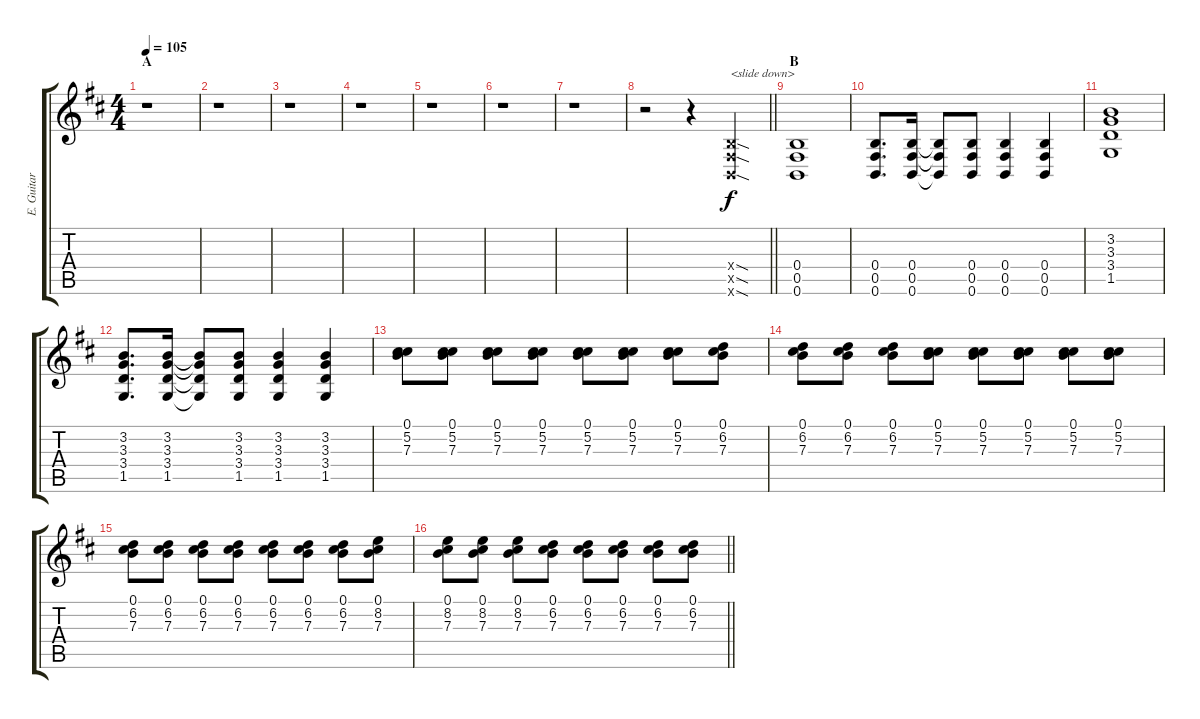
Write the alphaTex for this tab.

\track ("E. Guitar III" "E. Guitar ") {instrument overdrivenguitar}
\staff {score tabs}
\tuning (Db4 Ab3 E3 B2 Gb2 B1) {hide}
\ts (4 4)
\section ("" "A")
\tempo 105
\clef g2
\ks d
r.1{dy f} |
r.1 |
r.1 |
r.1 |
r.1 |
r.1 |
r.1 |
\barLineRight lightlight
r.2 r.4 (0.4{sod x} 0.5{sod x} 0.6{sod x}).4{txt "<slide down>"} |
\section ("" "B")
(0.4 0.5 0.6).1 |
(0.4 0.5 0.6).8{d} (0.4 0.5 0.6).16 (0.4{t} 0.5{t} 0.6{t}).8 (0.4 0.5 0.6).8 (0.4 0.5 0.6).4 (0.4 0.5 0.6).4 |
(3.2 3.3 3.4 1.5).1 |
(3.2 3.3 3.4 1.5).8{d} (3.2 3.3 3.4 1.5).16 (3.2{t} 3.3{t} 3.4{t} 1.5{t}).8 (3.2 3.3 3.4 1.5).8 (3.2 3.3 3.4 1.5).4 (3.2 3.3 3.4 1.5).4 |
(0.1 5.2 7.3).8 (0.1 5.2 7.3).8 (0.1 5.2 7.3).8 (0.1 5.2 7.3).8 (0.1 5.2 7.3).8 (0.1 5.2 7.3).8 (0.1 5.2 7.3).8 (0.1 6.2 7.3).8 |
(0.1 6.2 7.3).8 (0.1 6.2 7.3).8 (0.1 6.2 7.3).8 (0.1 5.2 7.3).8 (0.1 5.2 7.3).8 (0.1 5.2 7.3).8 (0.1 5.2 7.3).8 (0.1 5.2 7.3).8 |
(0.1 6.2 7.3).8 (0.1 6.2 7.3).8 (0.1 6.2 7.3).8 (0.1 6.2 7.3).8 (0.1 6.2 7.3).8 (0.1 6.2 7.3).8 (0.1 6.2 7.3).8 (0.1 8.2 7.3).8 |
\barLineRight lightlight
(0.1 8.2 7.3).8 (0.1 8.2 7.3).8 (0.1 8.2 7.3).8 (0.1 6.2 7.3).8 (0.1 6.2 7.3).8 (0.1 6.2 7.3).8 (0.1 6.2 7.3).8 (0.1 6.2 7.3).8
